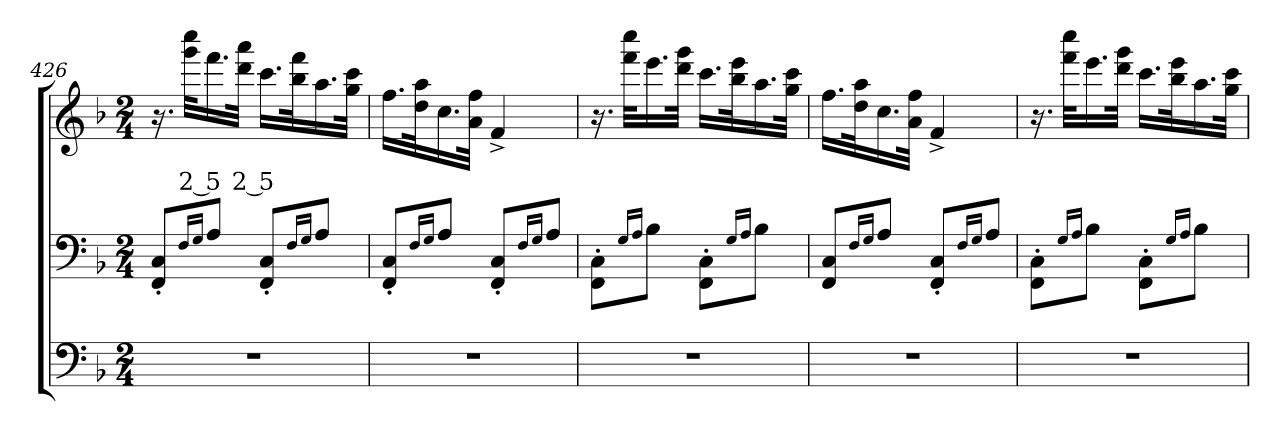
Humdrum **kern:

**kern	**kern	**kern	**text
*part3	*part2	*part1	*part1
*staff3	*staff2	*staff1	*staff1
*clefF4	*clefF4	*clefG2	*
*k[b-]	*k[b-]	*k[b-]	*
*M2/4	*M2/4	*M2/4	*
=426	=426	=426	=426
2r	8C'> 8FF'>L	16.r	.
.	.	32cccc 32gggKLL	2 5
.	16qqF/L	.	.
.	16qqG/J	.	.
.	8AJ	16.fff	.
.	.	32aaa 32dddJJk	2 5
.	8C'> 8FF'>L	16.cccLL	.
.	.	32fff 32bb-	.
.	16qqF/L	.	.
.	16qqG/J	.	.
.	8AJ	16.aa	.
.	.	32ccc 32ggJJk	.
=427	=427	=427	=427
2r	8C'> 8FF'>L	16.ffLL	.
.	.	32aa 32dd	.
.	16qqF/L	.	.
.	16qqG/J	.	.
.	8AJ	16.cc	.
.	.	32ff 32aJJk	.
.	8C'> 8FF'>L	4f^>	.
.	16qqF/L	.	.
.	16qqG/J	.	.
.	8AJ	.	.
=428	=428	=428	=428
2r	8C'> 8FF'>L	16.r	.
.	.	32cccc 32fffKLL	.
.	16qqG/L	.	.
.	16qqA/J	.	.
.	8B-J	16.eee	.
.	.	32ggg 32dddJJk	.
.	8C'> 8FF'>L	16.cccLL	.
.	.	32eee 32bb-	.
.	16qqG/L	.	.
.	16qqA/J	.	.
.	8B-J	16.aa	.
.	.	32ccc 32ggJJk	.
=429	=429	=429	=429
2r	8C 8FFL	16.ffLL	.
.	.	32aa 32dd	.
.	16qqF/L	.	.
.	16qqG/J	.	.
.	8AJ	16.cc	.
.	.	32ff 32aJJk	.
.	8C'> 8FF'>L	4f^>	.
.	16qqF/L	.	.
.	16qqG/J	.	.
.	8AJ	.	.
=430	=430	=430	=430
2r	8C'> 8FF'>L	16.r	.
.	.	32cccc 32fffKLL	.
.	16qqG/L	.	.
.	16qqA/J	.	.
.	8B-J	16.eee	.
.	.	32ggg 32dddJJk	.
.	8C'> 8FF'>L	16.cccLL	.
.	.	32eee 32bb-	.
.	16qqG/L	.	.
.	16qqA/J	.	.
.	8B-J	16.aa	.
.	.	32ccc 32ggJJk	.
=	=	=	=
*-	*-	*-	*-
